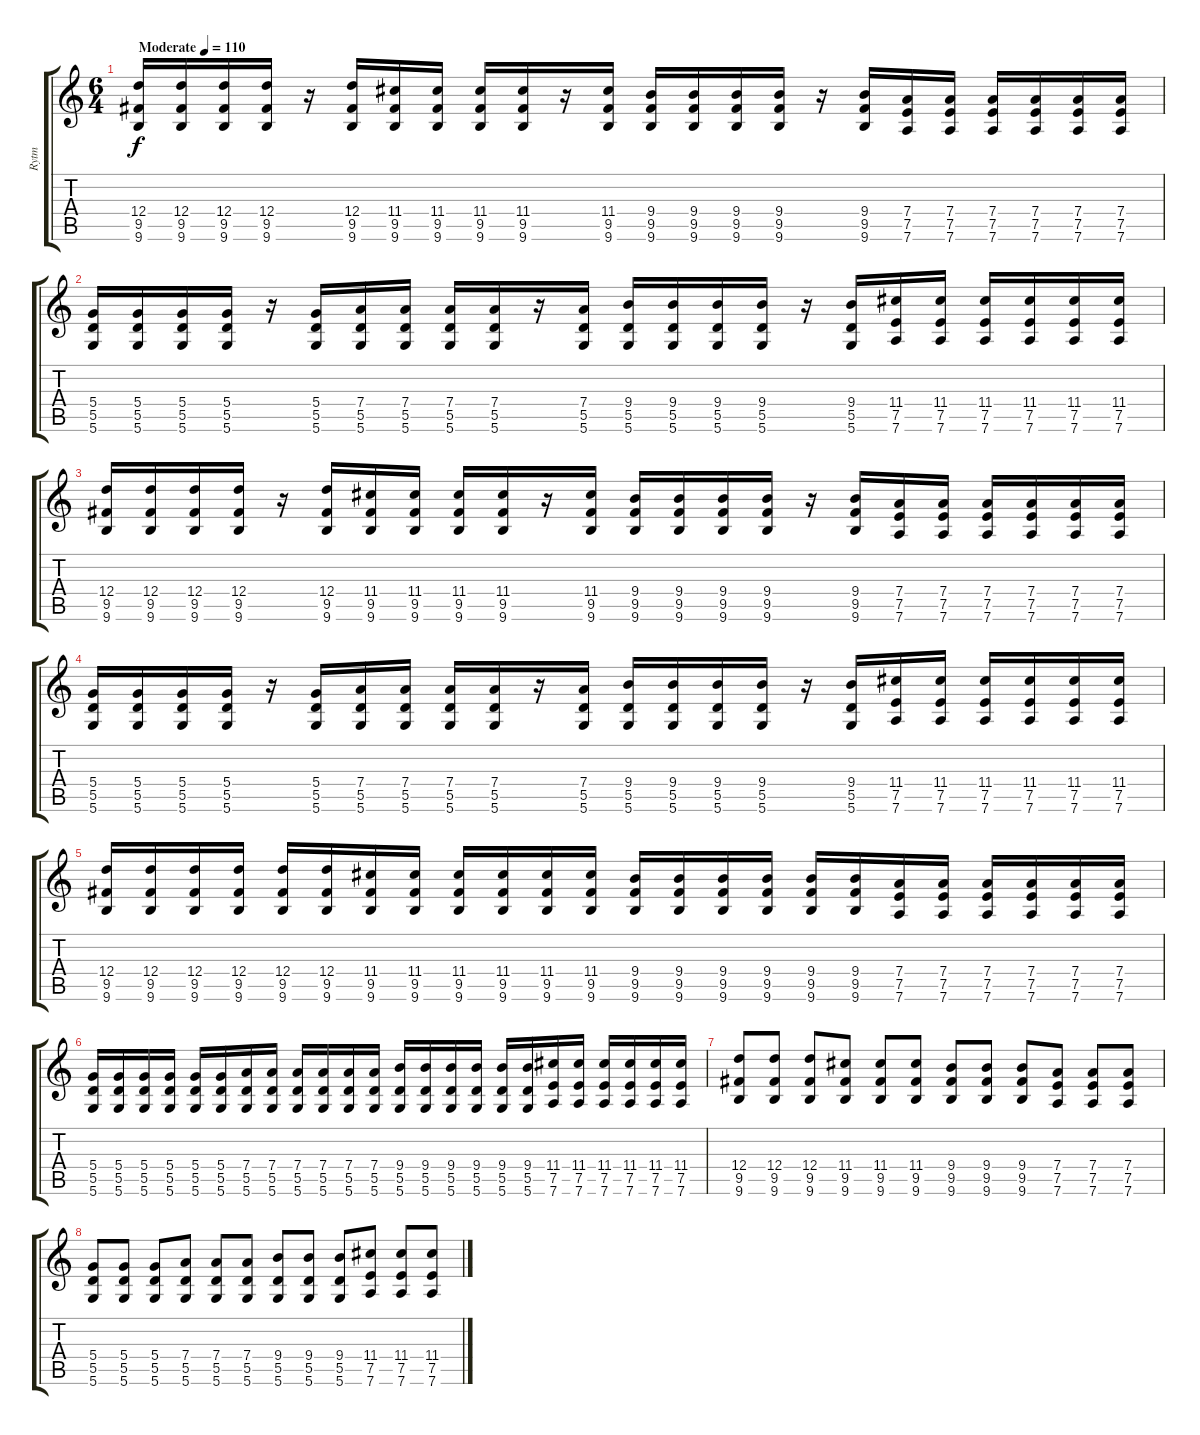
\track ("Rytm" "Rytm") {instrument distortionguitar}
\staff {score tabs}
\tuning (E4 B3 G3 D3 A2 D2) {hide}
\ts (6 4)
\tempo (110 "Moderate")
\clef g2
\ks c
(12.4 9.5 9.6).16{dy f instrument distortionguitar} (12.4 9.5 9.6).16 (12.4 9.5 9.6).16 (12.4 9.5 9.6).16 r.16 (12.4 9.5 9.6).16 (11.4 9.5 9.6).16 (11.4 9.5 9.6).16 (11.4 9.5 9.6).16 (11.4 9.5 9.6).16 r.16 (11.4 9.5 9.6).16 (9.4 9.5 9.6).16 (9.4 9.5 9.6).16 (9.4 9.5 9.6).16 (9.4 9.5 9.6).16 r.16 (9.4 9.5 9.6).16 (7.4 7.5 7.6).16 (7.4 7.5 7.6).16 (7.4 7.5 7.6).16 (7.4 7.5 7.6).16 (7.4 7.5 7.6).16 (7.4 7.5 7.6).16 |
(5.4 5.5 5.6).16 (5.4 5.5 5.6).16 (5.4 5.5 5.6).16 (5.4 5.5 5.6).16 r.16 (5.4 5.5 5.6).16 (7.4 5.5 5.6).16 (7.4 5.5 5.6).16 (7.4 5.5 5.6).16 (7.4 5.5 5.6).16 r.16 (7.4 5.5 5.6).16 (9.4 5.5 5.6).16 (9.4 5.5 5.6).16 (9.4 5.5 5.6).16 (9.4 5.5 5.6).16 r.16 (9.4 5.5 5.6).16 (11.4 7.5 7.6).16 (11.4 7.5 7.6).16 (11.4 7.5 7.6).16 (11.4 7.5 7.6).16 (11.4 7.5 7.6).16 (11.4 7.5 7.6).16 |
(12.4 9.5 9.6).16 (12.4 9.5 9.6).16 (12.4 9.5 9.6).16 (12.4 9.5 9.6).16 r.16 (12.4 9.5 9.6).16 (11.4 9.5 9.6).16 (11.4 9.5 9.6).16 (11.4 9.5 9.6).16 (11.4 9.5 9.6).16 r.16 (11.4 9.5 9.6).16 (9.4 9.5 9.6).16 (9.4 9.5 9.6).16 (9.4 9.5 9.6).16 (9.4 9.5 9.6).16 r.16 (9.4 9.5 9.6).16 (7.4 7.5 7.6).16 (7.4 7.5 7.6).16 (7.4 7.5 7.6).16 (7.4 7.5 7.6).16 (7.4 7.5 7.6).16 (7.4 7.5 7.6).16 |
(5.4 5.5 5.6).16 (5.4 5.5 5.6).16 (5.4 5.5 5.6).16 (5.4 5.5 5.6).16 r.16 (5.4 5.5 5.6).16 (7.4 5.5 5.6).16 (7.4 5.5 5.6).16 (7.4 5.5 5.6).16 (7.4 5.5 5.6).16 r.16 (7.4 5.5 5.6).16 (9.4 5.5 5.6).16 (9.4 5.5 5.6).16 (9.4 5.5 5.6).16 (9.4 5.5 5.6).16 r.16 (9.4 5.5 5.6).16 (11.4 7.5 7.6).16 (11.4 7.5 7.6).16 (11.4 7.5 7.6).16 (11.4 7.5 7.6).16 (11.4 7.5 7.6).16 (11.4 7.5 7.6).16 |
(12.4 9.5 9.6).16 (12.4 9.5 9.6).16 (12.4 9.5 9.6).16 (12.4 9.5 9.6).16 (12.4 9.5 9.6).16 (12.4 9.5 9.6).16 (11.4 9.5 9.6).16 (11.4 9.5 9.6).16 (11.4 9.5 9.6).16 (11.4 9.5 9.6).16 (11.4 9.5 9.6).16 (11.4 9.5 9.6).16 (9.4 9.5 9.6).16 (9.4 9.5 9.6).16 (9.4 9.5 9.6).16 (9.4 9.5 9.6).16 (9.4 9.5 9.6).16 (9.4 9.5 9.6).16 (7.4 7.5 7.6).16 (7.4 7.5 7.6).16 (7.4 7.5 7.6).16 (7.4 7.5 7.6).16 (7.4 7.5 7.6).16 (7.4 7.5 7.6).16 |
(5.4 5.5 5.6).16 (5.4 5.5 5.6).16 (5.4 5.5 5.6).16 (5.4 5.5 5.6).16 (5.4 5.5 5.6).16 (5.4 5.5 5.6).16 (7.4 5.5 5.6).16 (7.4 5.5 5.6).16 (7.4 5.5 5.6).16 (7.4 5.5 5.6).16 (7.4 5.5 5.6).16 (7.4 5.5 5.6).16 (9.4 5.5 5.6).16 (9.4 5.5 5.6).16 (9.4 5.5 5.6).16 (9.4 5.5 5.6).16 (9.4 5.5 5.6).16 (9.4 5.5 5.6).16 (11.4 7.5 7.6).16 (11.4 7.5 7.6).16 (11.4 7.5 7.6).16 (11.4 7.5 7.6).16 (11.4 7.5 7.6).16 (11.4 7.5 7.6).16 |
(12.4 9.5 9.6).8 (12.4 9.5 9.6).8 (12.4 9.5 9.6).8 (11.4 9.5 9.6).8 (11.4 9.5 9.6).8 (11.4 9.5 9.6).8 (9.4 9.5 9.6).8 (9.4 9.5 9.6).8 (9.4 9.5 9.6).8 (7.4 7.5 7.6).8 (7.4 7.5 7.6).8 (7.4 7.5 7.6).8 |
(5.4 5.5 5.6).8 (5.4 5.5 5.6).8 (5.4 5.5 5.6).8 (7.4 5.5 5.6).8 (7.4 5.5 5.6).8 (7.4 5.5 5.6).8 (9.4 5.5 5.6).8 (9.4 5.5 5.6).8 (9.4 5.5 5.6).8 (11.4 7.5 7.6).8 (11.4 7.5 7.6).8 (11.4 7.5 7.6).8
